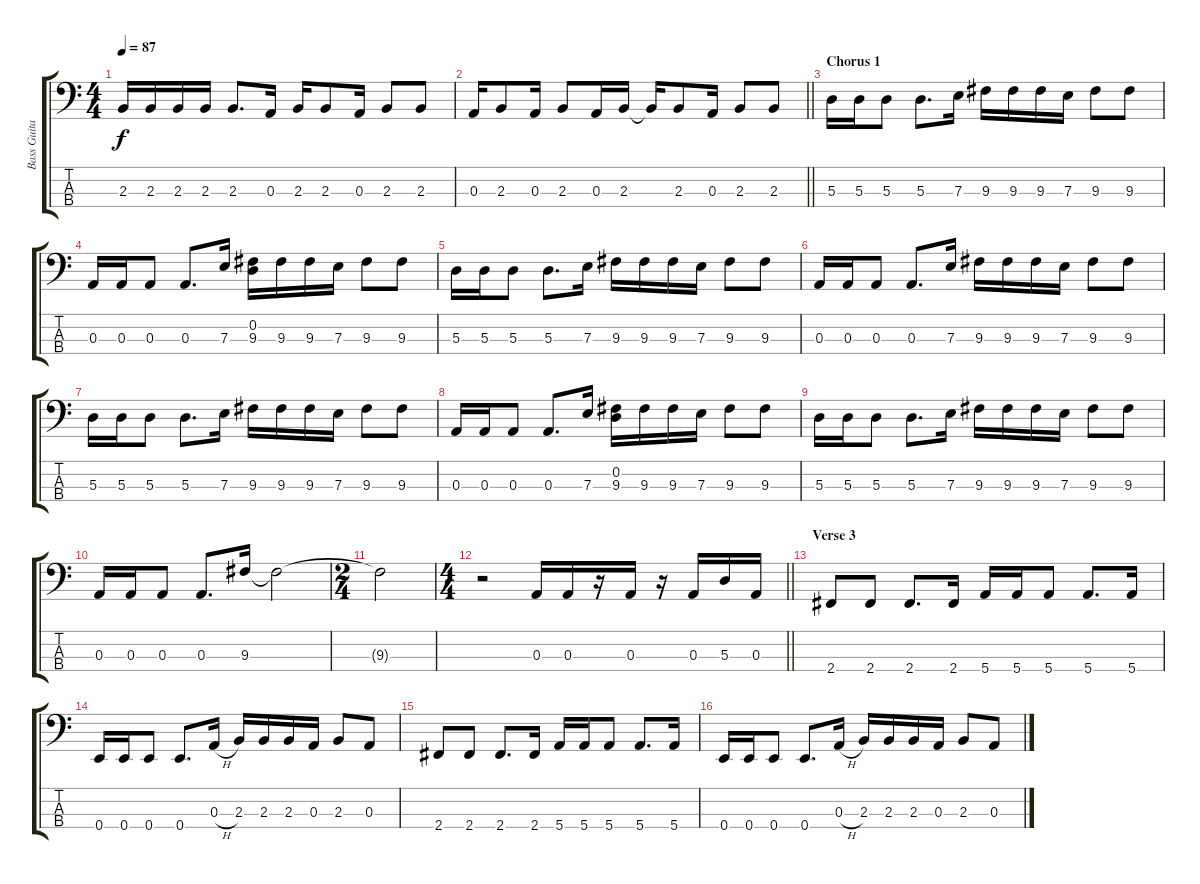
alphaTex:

\track ("Bass Guitar" "Bass Guita") {instrument electricbasspick}
\staff {score tabs}
\tuning (G2 D2 A1 E1) {hide}
\ts (4 4)
\tempo 87
\clef f4
\ks c
2.3.16{dy f} 2.3.16 2.3.16 2.3.16 2.3.8{d} 0.3.16 2.3.16 2.3.8 0.3.16 2.3.8 2.3.8 |
\barLineRight lightlight
0.3.16 2.3.8 0.3.16 2.3.8 0.3.16 2.3.16 2.3{t}.16 2.3.8 0.3.16 2.3.8 2.3.8 |
\section ("" "Chorus 1")
5.3.16 5.3.16 5.3.8 5.3.8{d} 7.3.16 9.3.16 9.3.16 9.3.16 7.3.16 9.3.8 9.3.8 |
0.3.16 0.3.16 0.3.8 0.3.8{d} 7.3.16 (0.2 9.3).16 9.3.16 9.3.16 7.3.16 9.3.8 9.3.8 |
5.3.16 5.3.16 5.3.8 5.3.8{d} 7.3.16 9.3.16 9.3.16 9.3.16 7.3.16 9.3.8 9.3.8 |
0.3.16 0.3.16 0.3.8 0.3.8{d} 7.3.16 9.3.16 9.3.16 9.3.16 7.3.16 9.3.8 9.3.8 |
5.3.16 5.3.16 5.3.8 5.3.8{d} 7.3.16 9.3.16 9.3.16 9.3.16 7.3.16 9.3.8 9.3.8 |
0.3.16 0.3.16 0.3.8 0.3.8{d} 7.3.16 (0.2 9.3).16 9.3.16 9.3.16 7.3.16 9.3.8 9.3.8 |
5.3.16 5.3.16 5.3.8 5.3.8{d} 7.3.16 9.3.16 9.3.16 9.3.16 7.3.16 9.3.8 9.3.8 |
0.3.16 0.3.16 0.3.8 0.3.8{d} 9.3.16 9.3{t}.2 |
\ts (2 4)
9.3{t}.2 |
\ts (4 4)
\barLineRight lightlight
r.2 0.3.16 0.3.16 r.16 0.3.16 r.16 0.3.16 5.3.16 0.3.16 |
\section ("" "Verse 3")
2.4.8 2.4.8 2.4.8{d} 2.4.16 5.4.16 5.4.16 5.4.8 5.4.8{d} 5.4.16 |
0.4.16 0.4.16 0.4.8 0.4.8{d} 0.3{h}.16 2.3.16 2.3.16 2.3.16 0.3.16 2.3.8 0.3.8 |
2.4.8 2.4.8 2.4.8{d} 2.4.16 5.4.16 5.4.16 5.4.8 5.4.8{d} 5.4.16 |
0.4.16 0.4.16 0.4.8 0.4.8{d} 0.3{h}.16 2.3.16 2.3.16 2.3.16 0.3.16 2.3.8 0.3.8
